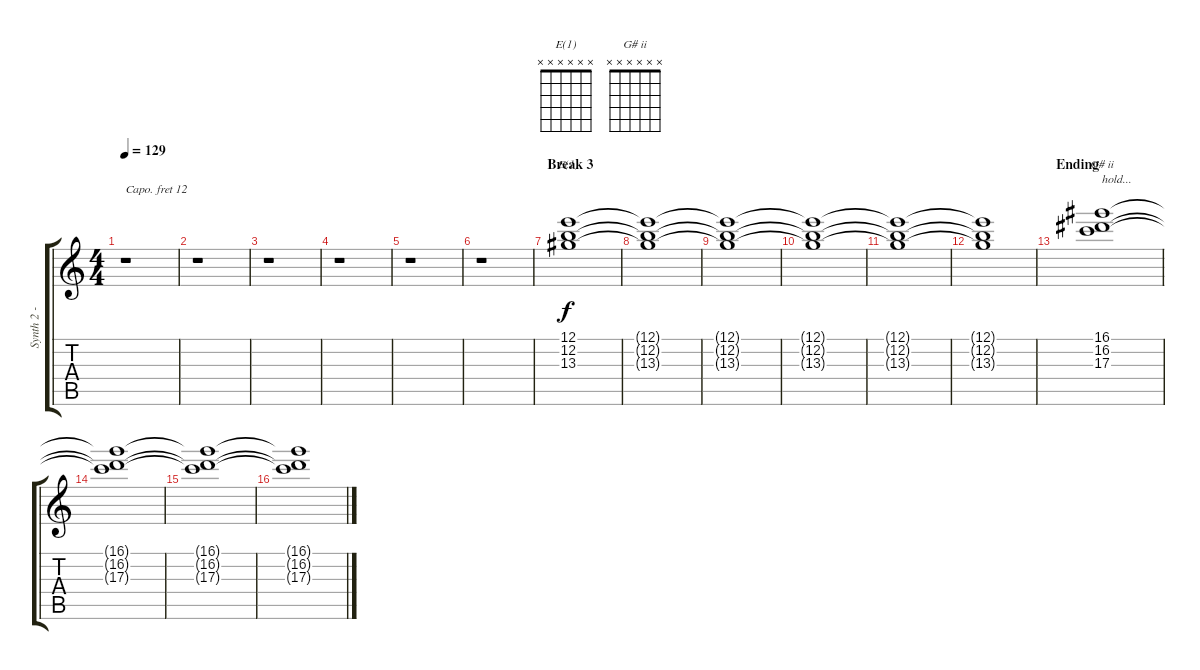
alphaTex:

\track ("Synth 2 - chords (+1 octave)" "Synth 2 - ") {instrument churchorgan}
\staff {score tabs}
\capo 12
\tuning (E4 B3 G3 D3 A2 E2) {hide}
\chord ("E(1)" x x x x x x)
\chord ("G# ii" x x x x x x)
\ts (4 4)
\tempo 129
\clef g2
\ks c
r.1{dy f} |
r.1 |
r.1 |
r.1 |
r.1 |
r.1 |
\section ("" "Break 3")
(12.1 12.2 13.3).1{ch "E(1)"} |
(12.1{t} 12.2{t} 13.3{t}).1 |
(12.1{t} 12.2{t} 13.3{t}).1 |
(12.1{t} 12.2{t} 13.3{t}).1 |
(12.1{t} 12.2{t} 13.3{t}).1 |
(12.1{t} 12.2{t} 13.3{t}).1 |
\section ("" "Ending")
(16.1 16.2 17.3).1{ch "G# ii" txt "hold..."} |
(16.1{t} 16.2{t} 17.3{t}).1 |
(16.1{t} 16.2{t} 17.3{t}).1 |
(16.1{t} 16.2{t} 17.3{t}).1
